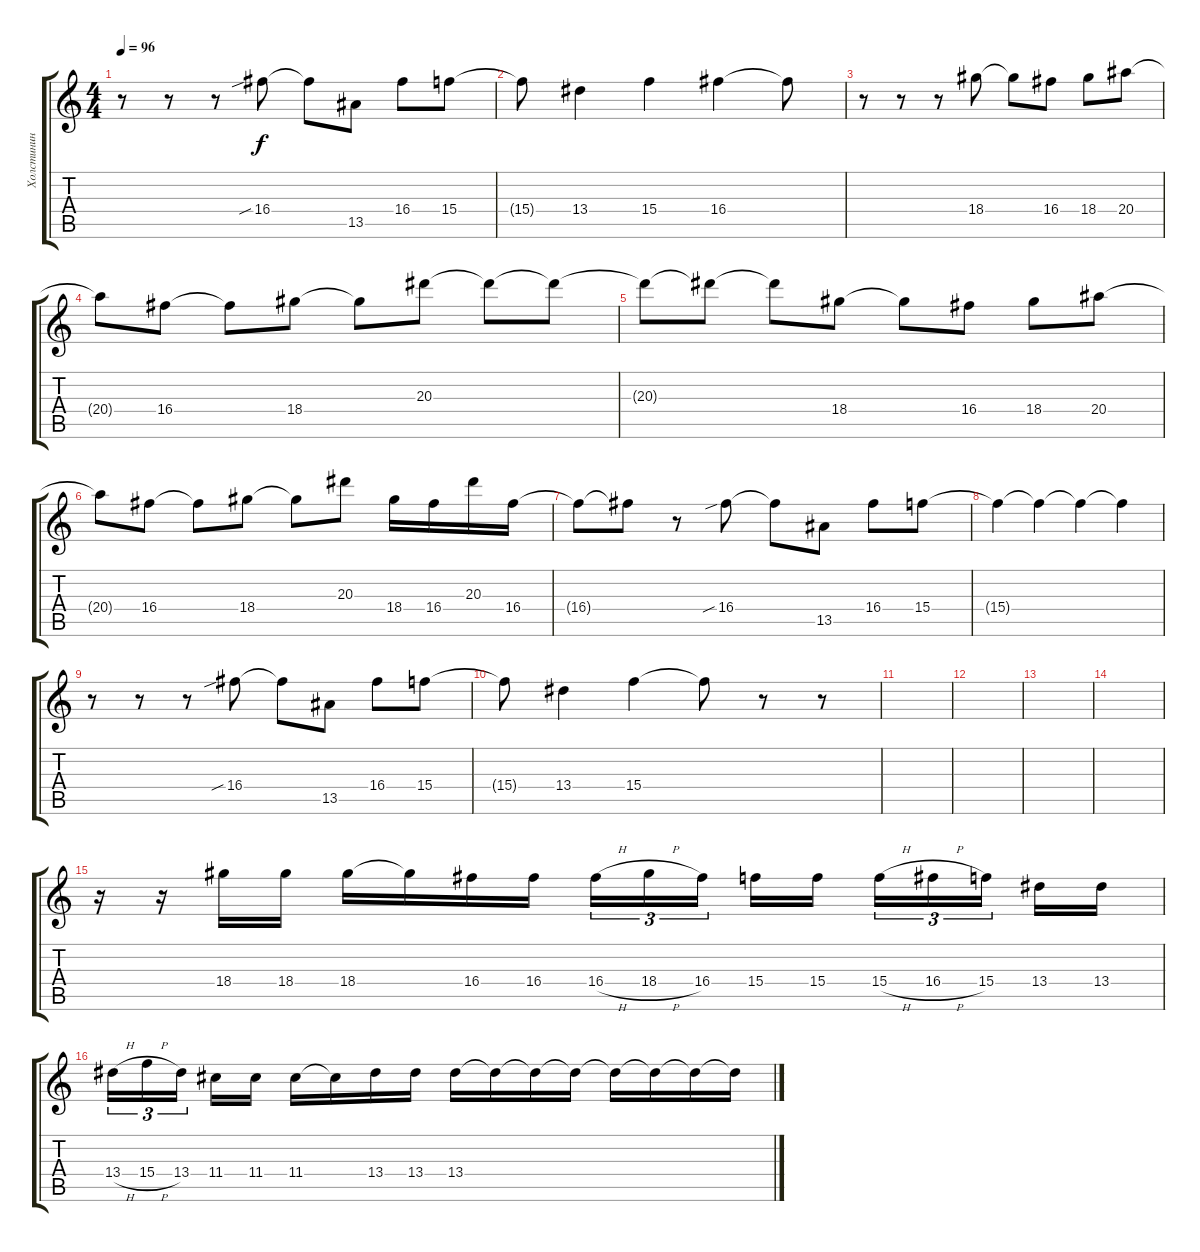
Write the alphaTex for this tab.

\track ("Холстинин (Guitar 1)" "Холстинин ") {instrument distortionguitar}
\staff {score tabs}
\tuning (E4 B3 G3 D3 A2 E2) {hide}
\ts (4 4)
\tempo 96
\clef g2
\ks c
r.8{dy f} r.8 r.8 16.4{sib}.8 16.4{t}.8 13.5.8 16.4.8 15.4.8 |
15.4{t}.8 13.4.4 15.4.4 16.4.4 16.4{t}.8 |
r.8 r.8 r.8 18.4.8 18.4{t}.8 16.4.8 18.4.8 20.4.8 |
20.4{t}.8 16.4.8 16.4{t}.8 18.4.8 18.4{t}.8 20.3.8 20.3{t}.8 20.3{t}.8 |
20.3{t}.8 20.3{t}.8 20.3{t}.8 18.4.8 18.4{t}.8 16.4.8 18.4.8 20.4.8 |
20.4{t}.8 16.4.8 16.4{t}.8 18.4.8 18.4{t}.8 20.3.8 18.4.16 16.4.16 20.3.16 16.4.16 |
16.4{t}.8 16.4{t}.8 r.8 16.4{sib}.8 16.4{t}.8 13.5.8 16.4.8 15.4.8 |
15.4{t}.4 15.4{t}.4 15.4{t}.4 15.4{t}.4 |
r.8 r.8 r.8 16.4{sib}.8 16.4{t}.8 13.5.8 16.4.8 15.4.8 |
15.4{t}.8 13.4.4 15.4.4 15.4{t}.8 r.8 r.8 |
|
|
|
|
r.16 r.16 18.4.16 18.4.16 18.4.16 18.4{t}.16 16.4.16 16.4.16 16.4{h}.16{tu (3 2)} 18.4{h}.16{tu (3 2)} 16.4.16{tu (3 2)} 15.4.16 15.4.16 15.4{h}.16{tu (3 2)} 16.4{h}.16{tu (3 2)} 15.4.16{tu (3 2)} 13.4.16 13.4.16 |
13.4{h}.16{tu (3 2)} 15.4{h}.16{tu (3 2)} 13.4.16{tu (3 2)} 11.4.16 11.4.16 11.4.16 11.4{t}.16 13.4.16 13.4.16 13.4.16 13.4{t}.16 13.4{t}.16 13.4{t}.16 13.4{t}.16 13.4{t}.16 13.4{t}.16 13.4{t}.16
